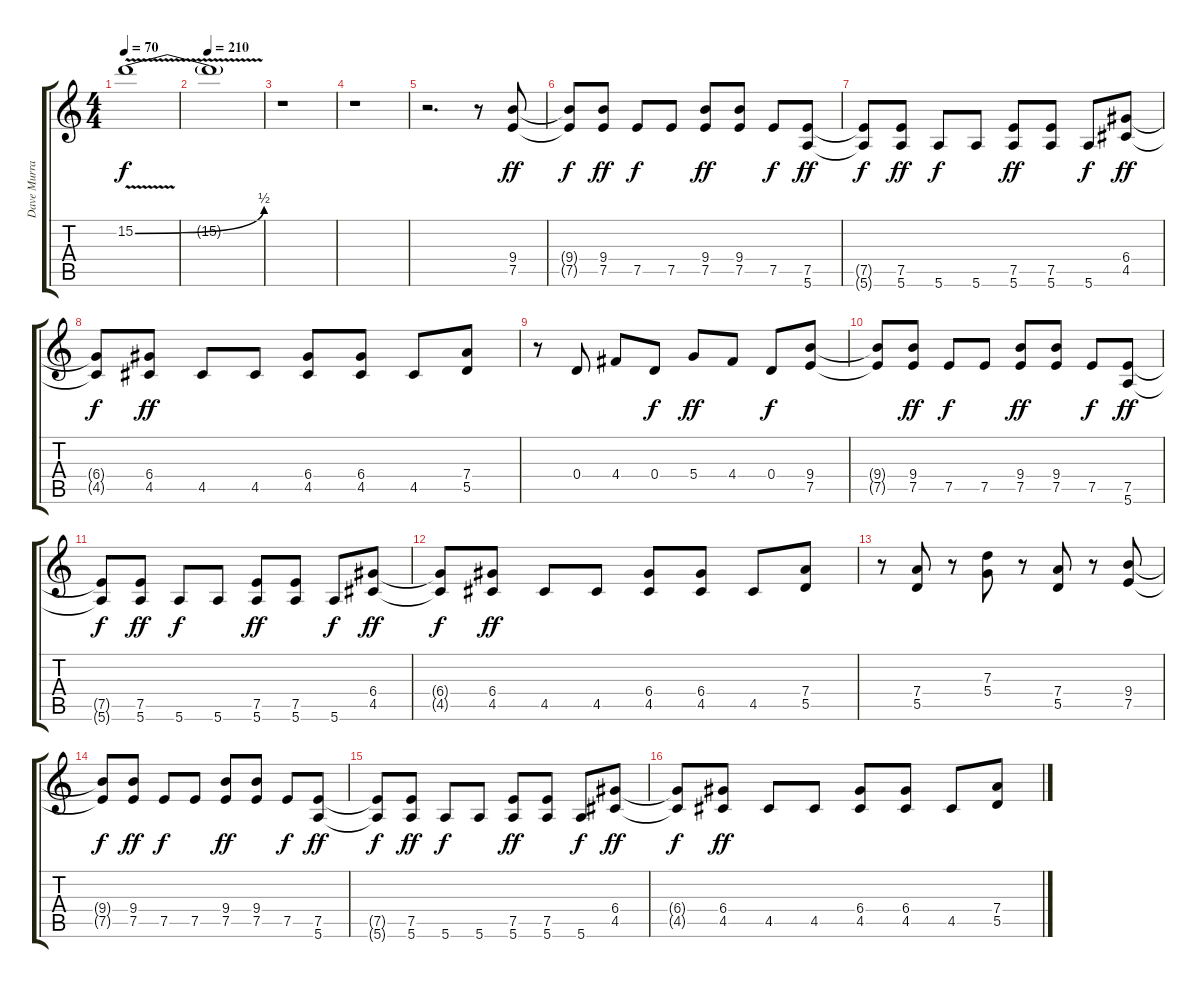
\track ("Dave Murray" "Dave Murra") {instrument distortionguitar}
\staff {score tabs}
\tuning (E4 B3 G3 D3 A2 E2) {hide}
\ts (4 4)
\tempo 70
\clef g2
\ks c
15.2{be (bend 0 0 60 2) v}.1{dy f} |
\tempo 210
15.2{t}.1 |
r.1 |
r.1 |
r.2{d} r.8 (9.4 7.5).8{dy ff} |
(9.4{t} 7.5{t}).8{dy f} (9.4 7.5).8{dy ff} 7.5.8{dy f} 7.5.8 (9.4 7.5).8{dy ff} (9.4 7.5).8 7.5.8{dy f} (7.5 5.6).8{dy ff} |
(7.5{t} 5.6{t}).8{dy f} (7.5 5.6).8{dy ff} 5.6.8{dy f} 5.6.8 (7.5 5.6).8{dy ff} (7.5 5.6).8 5.6.8{dy f} (6.4 4.5).8{dy ff} |
(6.4{t} 4.5{t}).8{dy f} (6.4 4.5).8{dy ff} 4.5.8 4.5.8 (6.4 4.5).8 (6.4 4.5).8 4.5.8 (7.4 5.5).8 |
r.8 0.4.8 4.4.8 0.4.8{dy f} 5.4.8{dy ff} 4.4.8 0.4.8{dy f} (9.4 7.5).8 |
(9.4{t} 7.5{t}).8 (9.4 7.5).8{dy ff} 7.5.8{dy f} 7.5.8 (9.4 7.5).8{dy ff} (9.4 7.5).8 7.5.8{dy f} (7.5 5.6).8{dy ff} |
(7.5{t} 5.6{t}).8{dy f} (7.5 5.6).8{dy ff} 5.6.8{dy f} 5.6.8 (7.5 5.6).8{dy ff} (7.5 5.6).8 5.6.8{dy f} (6.4 4.5).8{dy ff} |
(6.4{t} 4.5{t}).8{dy f} (6.4 4.5).8{dy ff} 4.5.8 4.5.8 (6.4 4.5).8 (6.4 4.5).8 4.5.8 (7.4 5.5).8 |
r.8 (7.4 5.5).8 r.8 (7.3 5.4).8 r.8 (7.4 5.5).8 r.8 (9.4 7.5).8 |
(9.4{t} 7.5{t}).8{dy f} (9.4 7.5).8{dy ff} 7.5.8{dy f} 7.5.8 (9.4 7.5).8{dy ff} (9.4 7.5).8 7.5.8{dy f} (7.5 5.6).8{dy ff} |
(7.5{t} 5.6{t}).8{dy f} (7.5 5.6).8{dy ff} 5.6.8{dy f} 5.6.8 (7.5 5.6).8{dy ff} (7.5 5.6).8 5.6.8{dy f} (6.4 4.5).8{dy ff} |
(6.4{t} 4.5{t}).8{dy f} (6.4 4.5).8{dy ff} 4.5.8 4.5.8 (6.4 4.5).8 (6.4 4.5).8 4.5.8 (7.4 5.5).8
